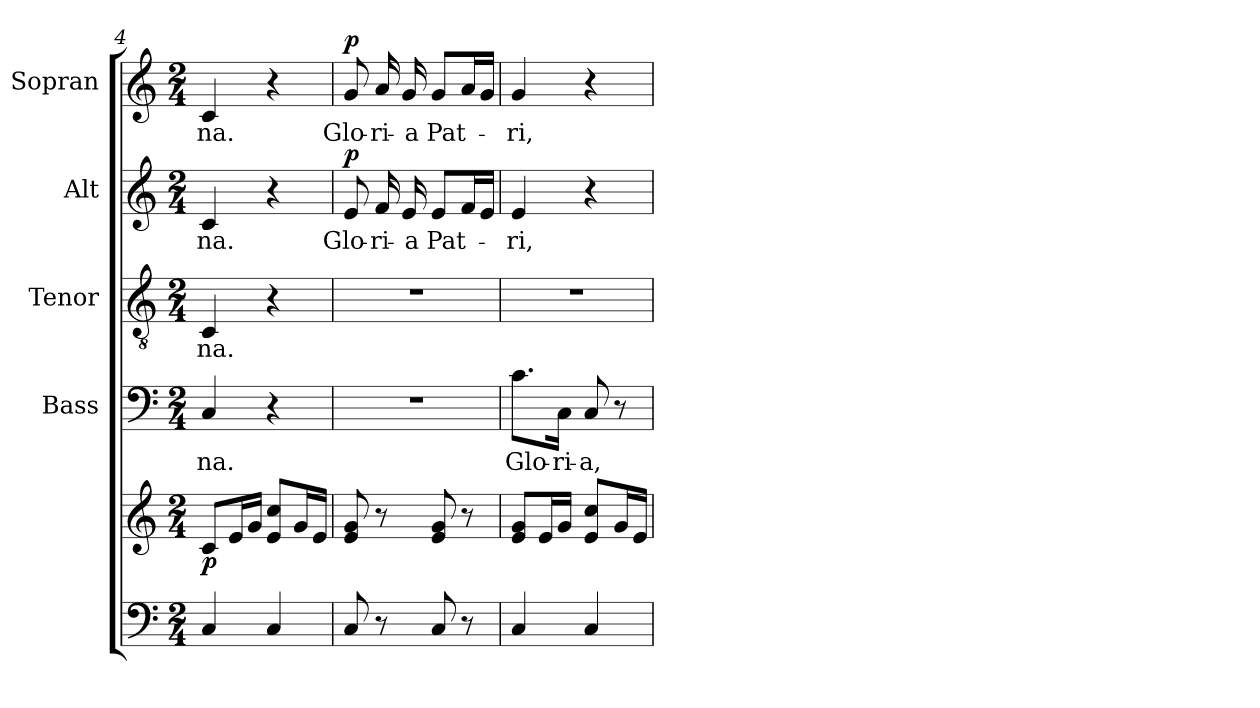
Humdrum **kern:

**kern	**kern	**dynam	**kern	**text	**kern	**text	**kern	**text	**dynam	**kern	**text	**dynam
*part5	*part5	*part5	*part4	*part4	*part3	*part3	*part2	*part2	*part2	*part1	*part1	*part1
*staff6	*staff5	*staff5/6	*staff4	*staff4	*staff3	*staff3	*staff2	*staff2	*staff2	*staff1	*staff1	*staff1
*	*	*	*I"Bass	*	*I"Tenor	*	*I"Alt	*	*	*I"Sopran	*	*
*	*	*	*I'B.	*	*I'T.	*	*I'A.	*	*	*I'S.	*	*
*clefF4	*clefG2	*	*clefF4	*	*clefGv2	*	*clefG2	*	*	*clefG2	*	*
*k[]	*k[]	*	*k[]	*	*k[]	*	*k[]	*	*	*k[]	*	*
*C:	*C:	*	*C:	*	*C:	*	*C:	*	*	*C:	*	*
*M2/4	*M2/4	*	*M2/4	*	*M2/4	*	*M2/4	*	*	*M2/4	*	*
=4	=4	=4	=4	=4	=4	=4	=4	=4	=4	=4	=4	=4
!	!	!LO:DY:b	!	!LO:LY:b	!	!LO:LY:b	!	!LO:LY:b	!	!	!LO:LY:b	!
4C/	8c/L	p	4C/	-na.	4C/	-na.	4c/	-na.	.	4c/	-na.	.
.	16e/L	.	.	.	.	.	.	.	.	.	.	.
.	16g/JJ	.	.	.	.	.	.	.	.	.	.	.
4C/	8e/ 8cc/L	.	4r	.	4r	.	4r	.	.	4r	.	.
.	16g/L	.	.	.	.	.	.	.	.	.	.	.
.	16e/JJ	.	.	.	.	.	.	.	.	.	.	.
=5	=5	=5	=5	=5	=5	=5	=5	=5	=5	=5	=5	=5
!	!	!	!	!	!	!	!	!LO:LY:b	!LO:DY:a	!	!LO:LY:b	!LO:DY:a
8C/	8e/ 8g/	.	2r	.	2r	.	8e/	Glo-	p	8g/	Glo-	p
!	!	!	!	!	!	!	!	!LO:LY:b	!	!	!LO:LY:b	!
8r	8r	.	.	.	.	.	16f/	-ri-	.	16a/	-ri-	.
!	!	!	!	!	!	!	!	!LO:LY:b	!	!	!LO:LY:b	!
.	.	.	.	.	.	.	16e/	-a	.	16g/	-a	.
!	!	!	!	!	!	!	!	!LO:LY:b	!	!	!LO:LY:b	!
8C/	8e/ 8g/	.	.	.	.	.	8e/L	Pat-	.	8g/L	Pat-	.
8r	8r	.	.	.	.	.	16f/L	.	.	16a/L	.	.
.	.	.	.	.	.	.	16e/JJ	.	.	16g/JJ	.	.
=6	=6	=6	=6	=6	=6	=6	=6	=6	=6	=6	=6	=6
!	!	!	!	!LO:LY:b	!	!	!	!LO:LY:b	!	!	!LO:LY:b	!
4C/	8e/ 8g/L	.	8.c\L	Glo-	2r	.	4e/	-ri,	.	4g/	-ri,	.
.	16e/L	.	.	.	.	.	.	.	.	.	.	.
!	!	!	!	!LO:LY:b	!	!	!	!	!	!	!	!
.	16g/JJ	.	16C\Jk	-ri-	.	.	.	.	.	.	.	.
!	!	!	!	!LO:LY:b	!	!	!	!	!	!	!	!
4C/	8e/ 8cc/L	.	8C/	-a,	.	.	4r	.	.	4r	.	.
.	16g/L	.	8r	.	.	.	.	.	.	.	.	.
.	16e/JJ	.	.	.	.	.	.	.	.	.	.	.
=	=	=	=	=	=	=	=	=	=	=	=	=
*-	*-	*-	*-	*-	*-	*-	*-	*-	*-	*-	*-	*-
